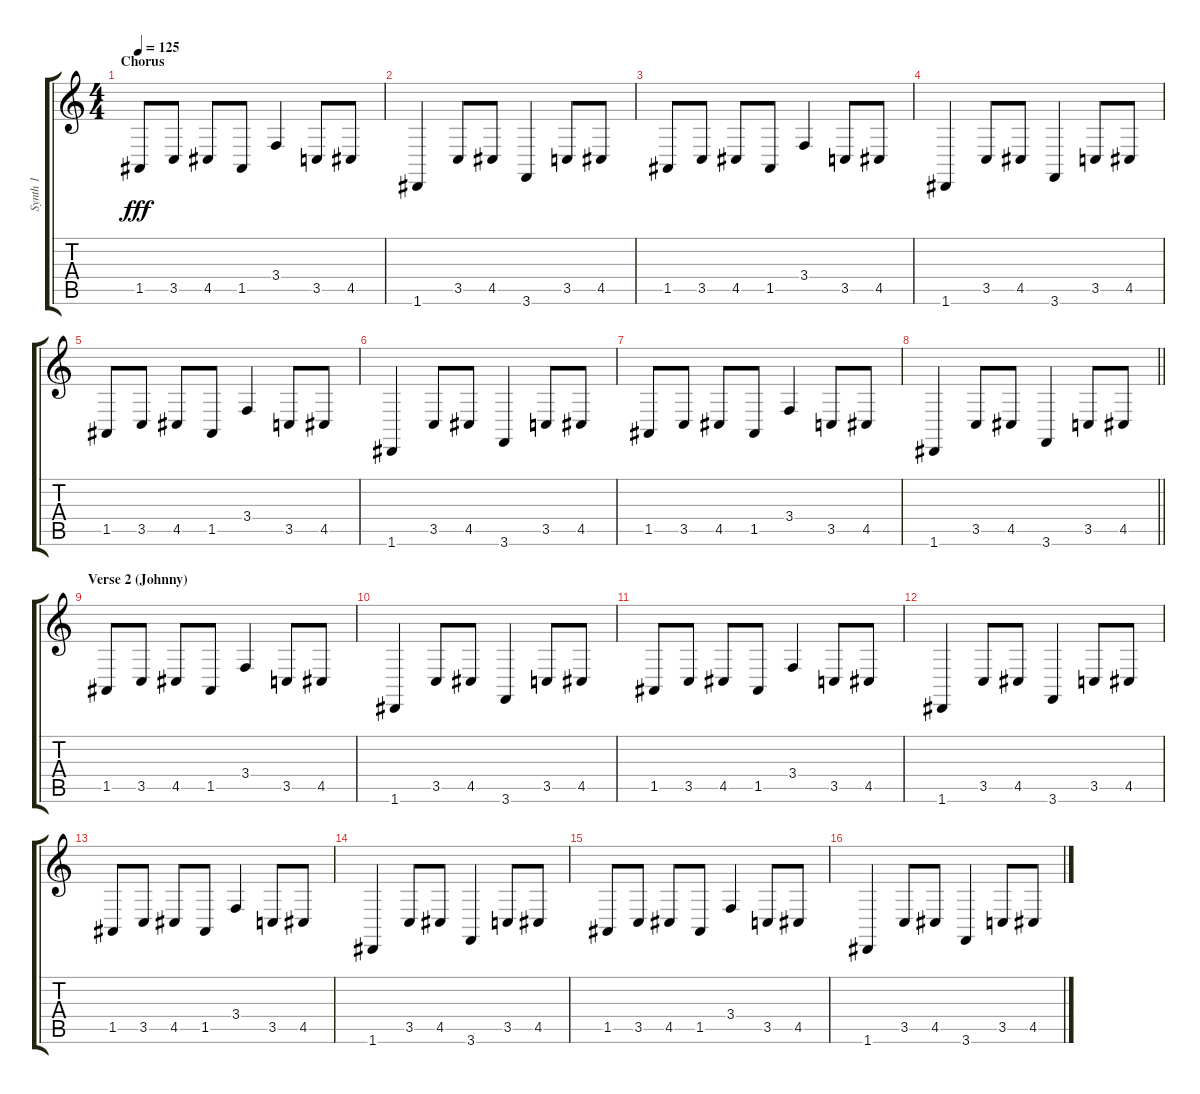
\track ("Synth 1" "Synth 1") {instrument lead4chiff}
\staff {score tabs}
\tuning (E4 B3 G3 D3 A2 D2) {hide}
\ts (4 4)
\section ("" "Chorus")
\tempo 125
\clef g2
\ks c
1.5.8{dy fff} 3.5.8 4.5.8 1.5.8 3.4.4 3.5.8 4.5.8 |
1.6.4 3.5.8 4.5.8 3.6.4 3.5.8 4.5.8 |
1.5.8 3.5.8 4.5.8 1.5.8 3.4.4 3.5.8 4.5.8 |
1.6.4 3.5.8 4.5.8 3.6.4 3.5.8 4.5.8 |
1.5.8 3.5.8 4.5.8 1.5.8 3.4.4 3.5.8 4.5.8 |
1.6.4 3.5.8 4.5.8 3.6.4 3.5.8 4.5.8 |
1.5.8 3.5.8 4.5.8 1.5.8 3.4.4 3.5.8 4.5.8 |
\barLineRight lightlight
1.6.4 3.5.8 4.5.8 3.6.4 3.5.8 4.5.8 |
\section ("" "Verse 2 (Johnny)")
1.5.8 3.5.8 4.5.8 1.5.8 3.4.4 3.5.8 4.5.8 |
1.6.4 3.5.8 4.5.8 3.6.4 3.5.8 4.5.8 |
1.5.8 3.5.8 4.5.8 1.5.8 3.4.4 3.5.8 4.5.8 |
1.6.4 3.5.8 4.5.8 3.6.4 3.5.8 4.5.8 |
1.5.8 3.5.8 4.5.8 1.5.8 3.4.4 3.5.8 4.5.8 |
1.6.4 3.5.8 4.5.8 3.6.4 3.5.8 4.5.8 |
1.5.8 3.5.8 4.5.8 1.5.8 3.4.4 3.5.8 4.5.8 |
1.6.4 3.5.8 4.5.8 3.6.4 3.5.8 4.5.8
